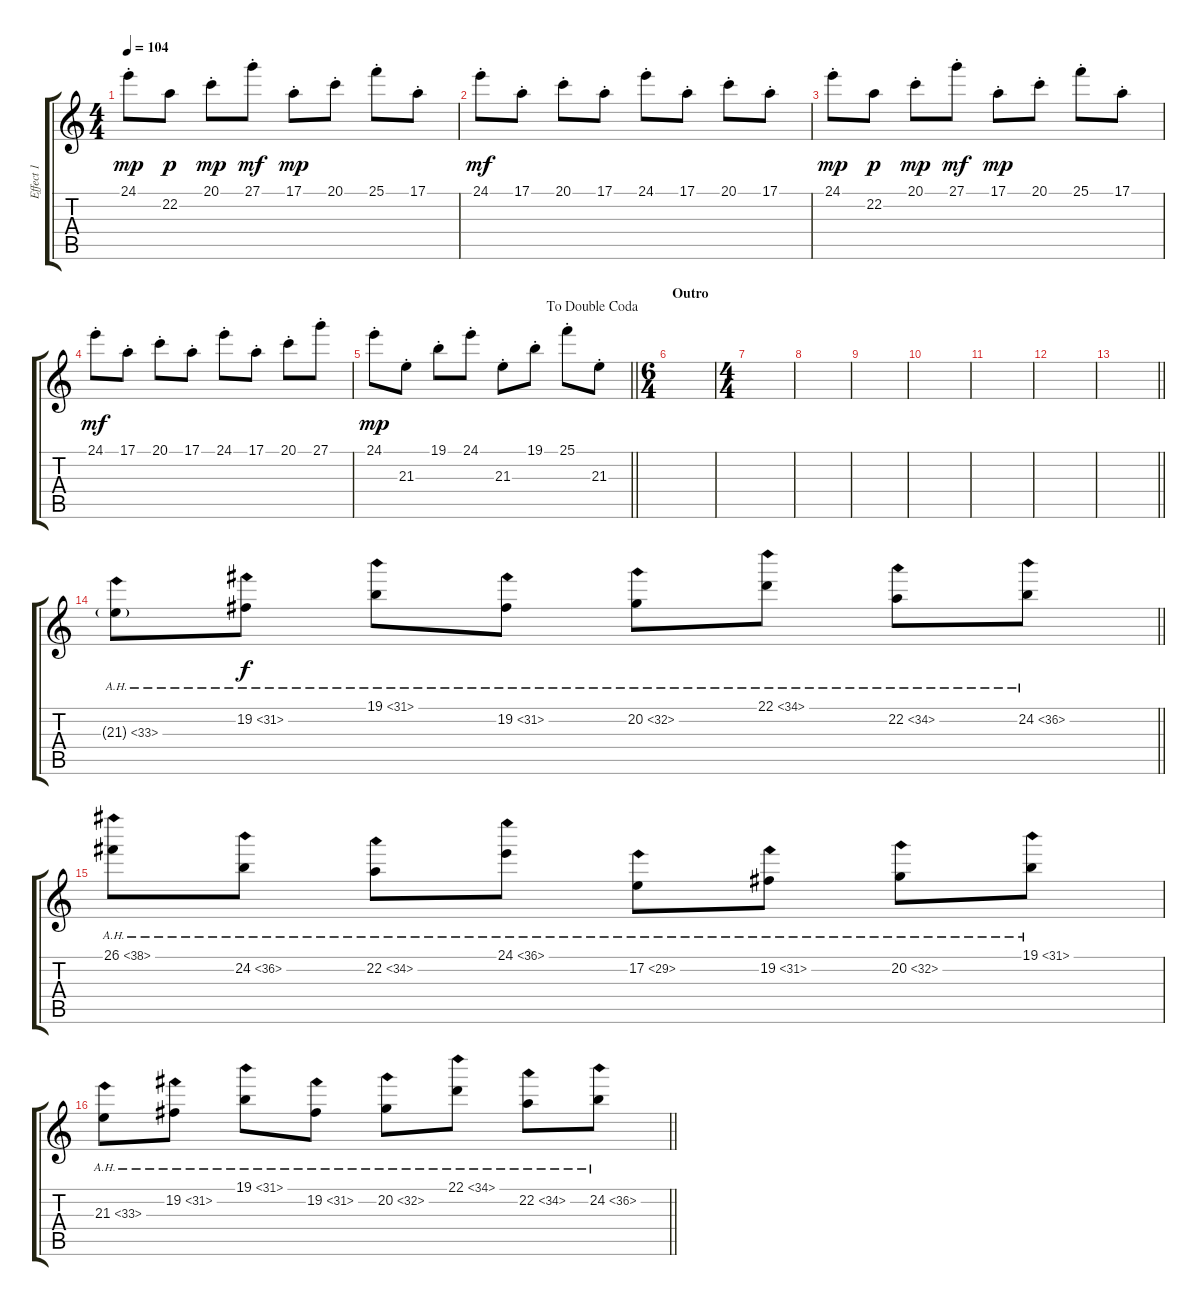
\track ("Effect 1" "Effect 1") {instrument pad5bowed}
\staff {score tabs}
\tuning (E4 B3 G3 D3 A2 D2) {hide}
\ts (4 4)
\tempo 104
\clef g2
\ks aminor
24.1{st}.8{dy mp} 22.2.8{dy p} 20.1{st}.8{dy mp} 27.1{st}.8{dy mf} 17.1{st}.8{dy mp} 20.1{st}.8 25.1{st}.8 17.1{st}.8 |
24.1{st}.8{dy mf} 17.1{st}.8 20.1{st}.8 17.1{st}.8 24.1{st}.8 17.1{st}.8 20.1{st}.8 17.1{st}.8 |
24.1{st}.8{dy mp} 22.2.8{dy p} 20.1{st}.8{dy mp} 27.1{st}.8{dy mf} 17.1{st}.8{dy mp} 20.1{st}.8 25.1{st}.8 17.1{st}.8 |
24.1{st}.8{dy mf} 17.1{st}.8 20.1{st}.8 17.1{st}.8 24.1{st}.8 17.1{st}.8 20.1{st}.8 27.1{st}.8 |
\jump dadoublecoda
\barLineRight lightlight
24.1{st}.8{dy mp} 21.3{st}.8 19.1{st}.8 24.1{st}.8 21.3{st}.8 19.1{st}.8 25.1{st}.8 21.3{st}.8 |
\ts (6 4)
\section ("" "Outro")
|
\ts (4 4)
\ks c
|
|
|
|
|
|
\barLineRight lightlight
|
\barLineRight lightlight
21.3{ah 12 g}.8{volume 6 balance 0 instrument fx3crystal} 19.2{ah 12}.8{dy f} 19.1{ah 12}.8 19.2{ah 12}.8 20.2{ah 12}.8 22.1{ah 12}.8 22.2{ah 12}.8 24.2{ah 12}.8 |
\ks aminor
26.1{ah 12}.8 24.2{ah 12}.8 22.2{ah 12}.8 24.1{ah 12}.8 17.2{ah 12}.8 19.2{ah 12}.8 20.2{ah 12}.8 19.1{ah 12}.8 |
\barLineRight lightlight
\ks c
21.3{ah 12}.8 19.2{ah 12}.8 19.1{ah 12}.8 19.2{ah 12}.8 20.2{ah 12}.8 22.1{ah 12}.8 22.2{ah 12}.8 24.2{ah 12}.8
